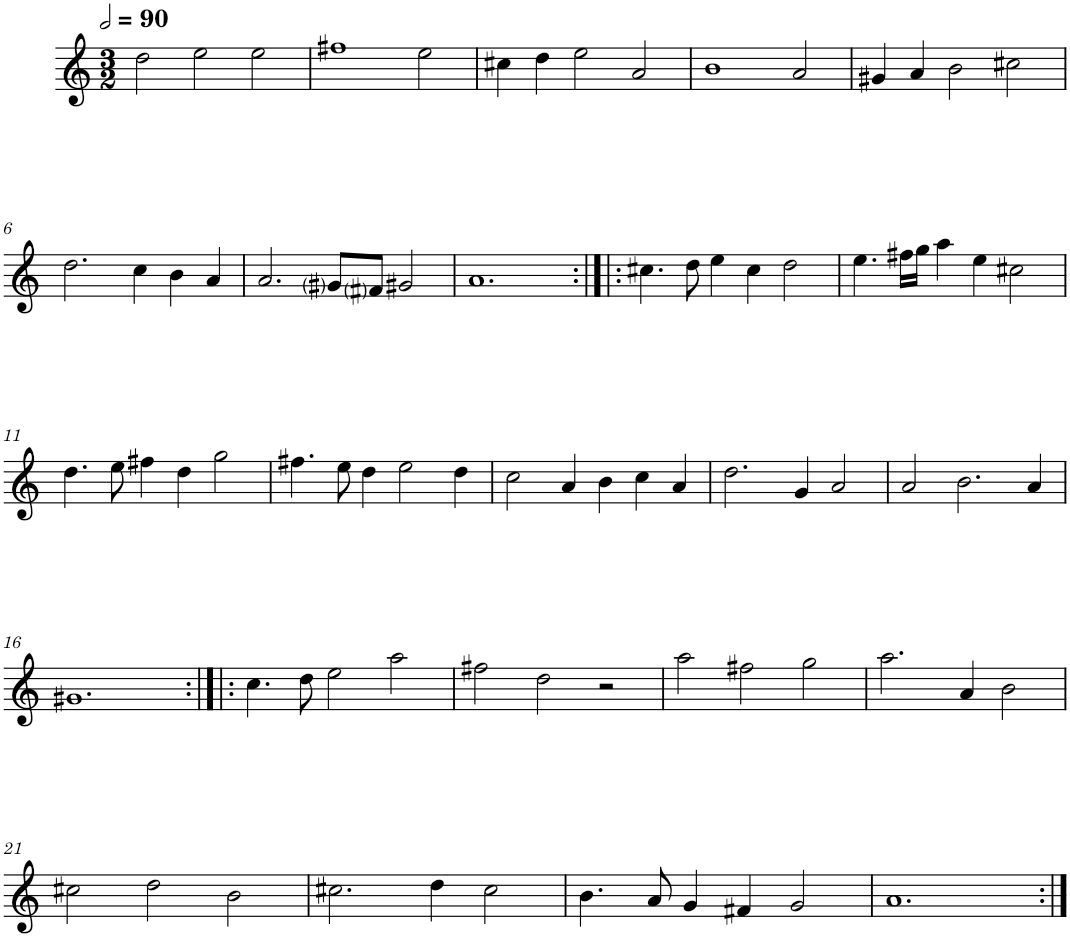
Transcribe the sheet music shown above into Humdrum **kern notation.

**kern
*part1
*staff1
*I"Cinq parties
*clefG2
*k[]
*M3/2
*MM180
=1
2dd\
2ee\
2ee\
=2
1ff#X
2ee\
=3
4cc#X\
4dd\
2ee\
2a/
=4
1b
2a/
=5
4g#X/
4a/
2b\
2cc#X\
!!LO:LB:g=z
=6
2.dd\
4cc\
4b\
4a/
=7
2.a/
8g#i/L
8f#i/J
2g#X/
=8
1.a
=9:|!|:
4.cc#X\
8dd\
4ee\
4cc#\
2dd\
=10
4.ee\
16ff#X\LL
16gg\JJ
4aa\
4ee\
2cc#X\
!!LO:LB:g=z
=11
4.dd\
8ee\
4ff#X\
4dd\
2gg\
=12
4.ff#X\
8ee\
4dd\
2ee\
4dd\
=13
2cc\
4a/
4b\
4cc\
4a/
=14
2.dd\
4g/
2a/
=15
2a/
2.b\
4a/
!!LO:LB:g=z
=16
1.g#X
=17:|!|:
4.cc\
8dd\
2ee\
2aa\
=18
2ff#X\
2dd\
2r
=19
2aa\
2ff#X\
2gg\
=20
2.aa\
4a/
2b\
!!LO:LB:g=z
=21
2cc#X\
2dd\
2b\
=22
2.cc#X\
4dd\
2cc#\
=23
4.b\
8a/
4g/
4f#X/
2g/
=24
1.a
=:|!
*-
